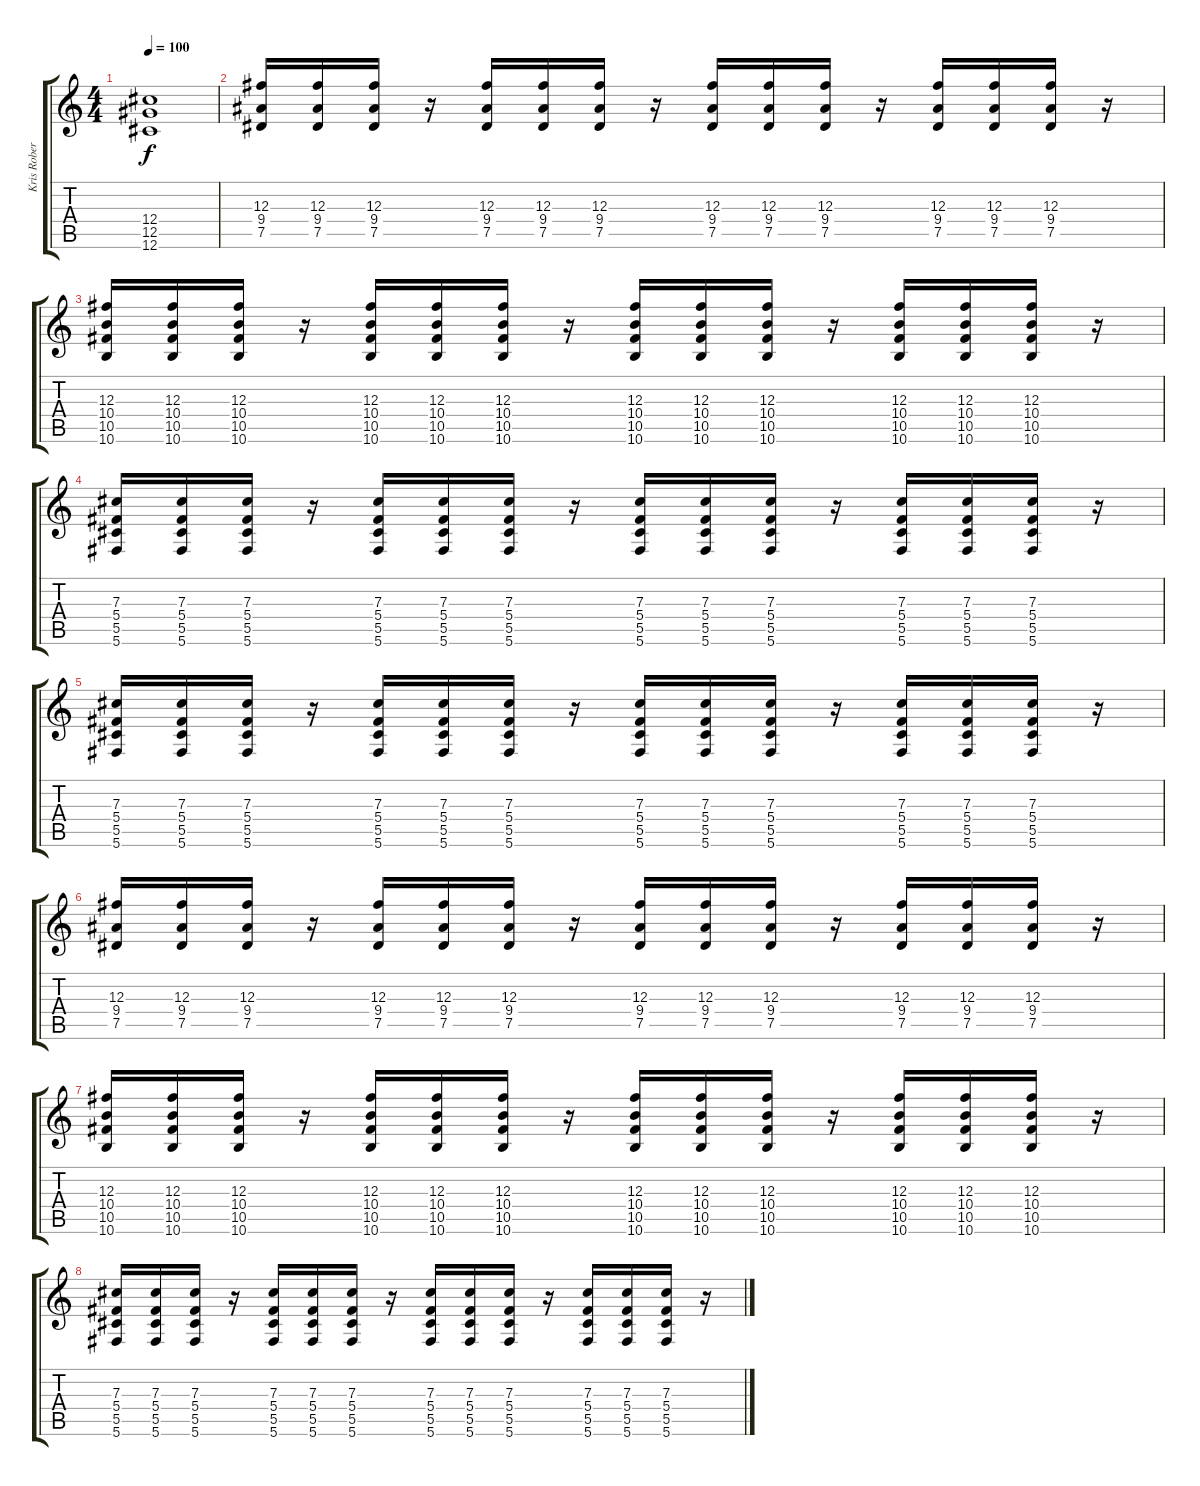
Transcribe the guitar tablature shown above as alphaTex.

\track ("Kris Roberts" "Kris Rober") {instrument overdrivenguitar}
\staff {score tabs}
\tuning (Eb4 Bb3 Gb3 Db3 Ab2 Db2) {hide}
\ts (4 4)
\tempo 100
\clef g2
\ks c
(12.4 12.5 12.6).1{dy f} |
(12.3 9.4 7.5).16 (12.3 9.4 7.5).16 (12.3 9.4 7.5).16 r.16 (12.3 9.4 7.5).16 (12.3 9.4 7.5).16 (12.3 9.4 7.5).16 r.16 (12.3 9.4 7.5).16 (12.3 9.4 7.5).16 (12.3 9.4 7.5).16 r.16 (12.3 9.4 7.5).16 (12.3 9.4 7.5).16 (12.3 9.4 7.5).16 r.16 |
(12.3 10.4 10.5 10.6).16 (12.3 10.4 10.5 10.6).16 (12.3 10.4 10.5 10.6).16 r.16 (12.3 10.4 10.5 10.6).16 (12.3 10.4 10.5 10.6).16 (12.3 10.4 10.5 10.6).16 r.16 (12.3 10.4 10.5 10.6).16 (12.3 10.4 10.5 10.6).16 (12.3 10.4 10.5 10.6).16 r.16 (12.3 10.4 10.5 10.6).16 (12.3 10.4 10.5 10.6).16 (12.3 10.4 10.5 10.6).16 r.16 |
(7.3 5.4 5.5 5.6).16 (7.3 5.4 5.5 5.6).16 (7.3 5.4 5.5 5.6).16 r.16 (7.3 5.4 5.5 5.6).16 (7.3 5.4 5.5 5.6).16 (7.3 5.4 5.5 5.6).16 r.16 (7.3 5.4 5.5 5.6).16 (7.3 5.4 5.5 5.6).16 (7.3 5.4 5.5 5.6).16 r.16 (7.3 5.4 5.5 5.6).16 (7.3 5.4 5.5 5.6).16 (7.3 5.4 5.5 5.6).16 r.16 |
(7.3 5.4 5.5 5.6).16 (7.3 5.4 5.5 5.6).16 (7.3 5.4 5.5 5.6).16 r.16 (7.3 5.4 5.5 5.6).16 (7.3 5.4 5.5 5.6).16 (7.3 5.4 5.5 5.6).16 r.16 (7.3 5.4 5.5 5.6).16 (7.3 5.4 5.5 5.6).16 (7.3 5.4 5.5 5.6).16 r.16 (7.3 5.4 5.5 5.6).16 (7.3 5.4 5.5 5.6).16 (7.3 5.4 5.5 5.6).16 r.16 |
(12.3 9.4 7.5).16 (12.3 9.4 7.5).16 (12.3 9.4 7.5).16 r.16 (12.3 9.4 7.5).16 (12.3 9.4 7.5).16 (12.3 9.4 7.5).16 r.16 (12.3 9.4 7.5).16 (12.3 9.4 7.5).16 (12.3 9.4 7.5).16 r.16 (12.3 9.4 7.5).16 (12.3 9.4 7.5).16 (12.3 9.4 7.5).16 r.16 |
(12.3 10.4 10.5 10.6).16 (12.3 10.4 10.5 10.6).16 (12.3 10.4 10.5 10.6).16 r.16 (12.3 10.4 10.5 10.6).16 (12.3 10.4 10.5 10.6).16 (12.3 10.4 10.5 10.6).16 r.16 (12.3 10.4 10.5 10.6).16 (12.3 10.4 10.5 10.6).16 (12.3 10.4 10.5 10.6).16 r.16 (12.3 10.4 10.5 10.6).16 (12.3 10.4 10.5 10.6).16 (12.3 10.4 10.5 10.6).16 r.16 |
(7.3 5.4 5.5 5.6).16 (7.3 5.4 5.5 5.6).16 (7.3 5.4 5.5 5.6).16 r.16 (7.3 5.4 5.5 5.6).16 (7.3 5.4 5.5 5.6).16 (7.3 5.4 5.5 5.6).16 r.16 (7.3 5.4 5.5 5.6).16 (7.3 5.4 5.5 5.6).16 (7.3 5.4 5.5 5.6).16 r.16 (7.3 5.4 5.5 5.6).16 (7.3 5.4 5.5 5.6).16 (7.3 5.4 5.5 5.6).16 r.16
